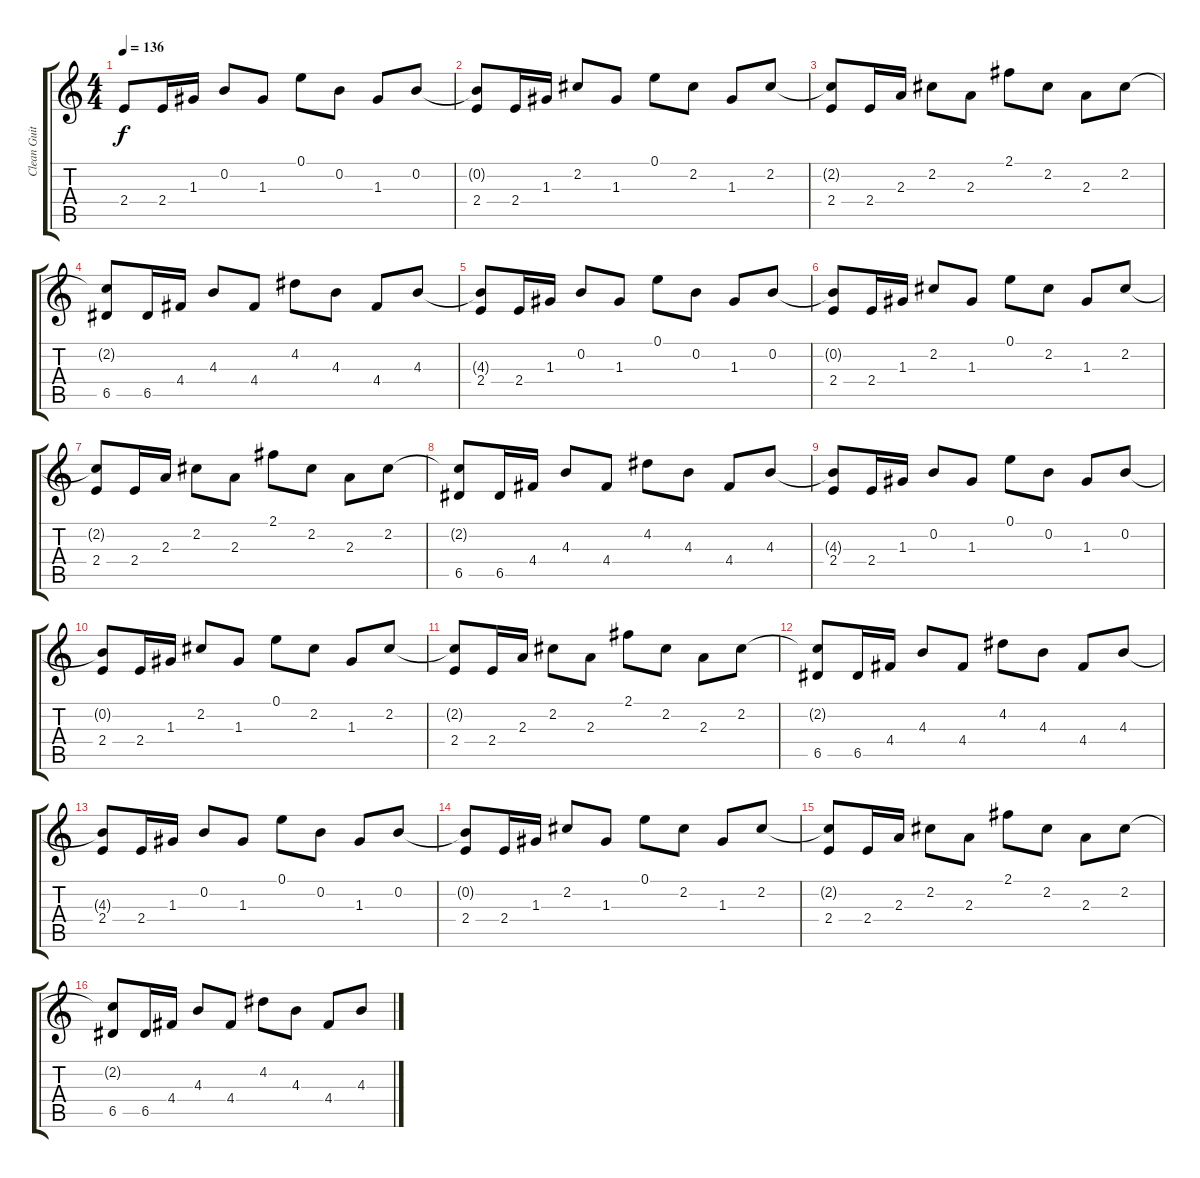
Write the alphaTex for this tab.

\track ("Clean Guitar" "Clean Guit") {instrument electricguitarclean}
\staff {score tabs}
\tuning (E4 B3 G3 D3 A2 E2) {hide}
\ts (4 4)
\tempo 136
\clef g2
\ks c
2.4.8{dy f} 2.4.16 1.3.16 0.2.8 1.3.8 0.1.8 0.2.8 1.3.8 0.2.8 |
(0.2{t} 2.4).8 2.4.16 1.3.16 2.2.8 1.3.8 0.1.8 2.2.8 1.3.8 2.2.8 |
(2.2{t} 2.4).8 2.4.16 2.3.16 2.2.8 2.3.8 2.1.8 2.2.8 2.3.8 2.2.8 |
(2.2{t} 6.5).8 6.5.16 4.4.16 4.3.8 4.4.8 4.2.8 4.3.8 4.4.8 4.3.8 |
(4.3{t} 2.4).8 2.4.16 1.3.16 0.2.8 1.3.8 0.1.8 0.2.8 1.3.8 0.2.8 |
(0.2{t} 2.4).8 2.4.16 1.3.16 2.2.8 1.3.8 0.1.8 2.2.8 1.3.8 2.2.8 |
(2.2{t} 2.4).8 2.4.16 2.3.16 2.2.8 2.3.8 2.1.8 2.2.8 2.3.8 2.2.8 |
(2.2{t} 6.5).8 6.5.16 4.4.16 4.3.8 4.4.8 4.2.8 4.3.8 4.4.8 4.3.8 |
(4.3{t} 2.4).8 2.4.16 1.3.16 0.2.8 1.3.8 0.1.8 0.2.8 1.3.8 0.2.8 |
(0.2{t} 2.4).8 2.4.16 1.3.16 2.2.8 1.3.8 0.1.8 2.2.8 1.3.8 2.2.8 |
(2.2{t} 2.4).8 2.4.16 2.3.16 2.2.8 2.3.8 2.1.8 2.2.8 2.3.8 2.2.8 |
(2.2{t} 6.5).8 6.5.16 4.4.16 4.3.8 4.4.8 4.2.8 4.3.8 4.4.8 4.3.8 |
(4.3{t} 2.4).8 2.4.16 1.3.16 0.2.8 1.3.8 0.1.8 0.2.8 1.3.8 0.2.8 |
(0.2{t} 2.4).8 2.4.16 1.3.16 2.2.8 1.3.8 0.1.8 2.2.8 1.3.8 2.2.8 |
(2.2{t} 2.4).8 2.4.16 2.3.16 2.2.8 2.3.8 2.1.8 2.2.8 2.3.8 2.2.8 |
(2.2{t} 6.5).8 6.5.16 4.4.16 4.3.8 4.4.8 4.2.8 4.3.8 4.4.8 4.3.8
